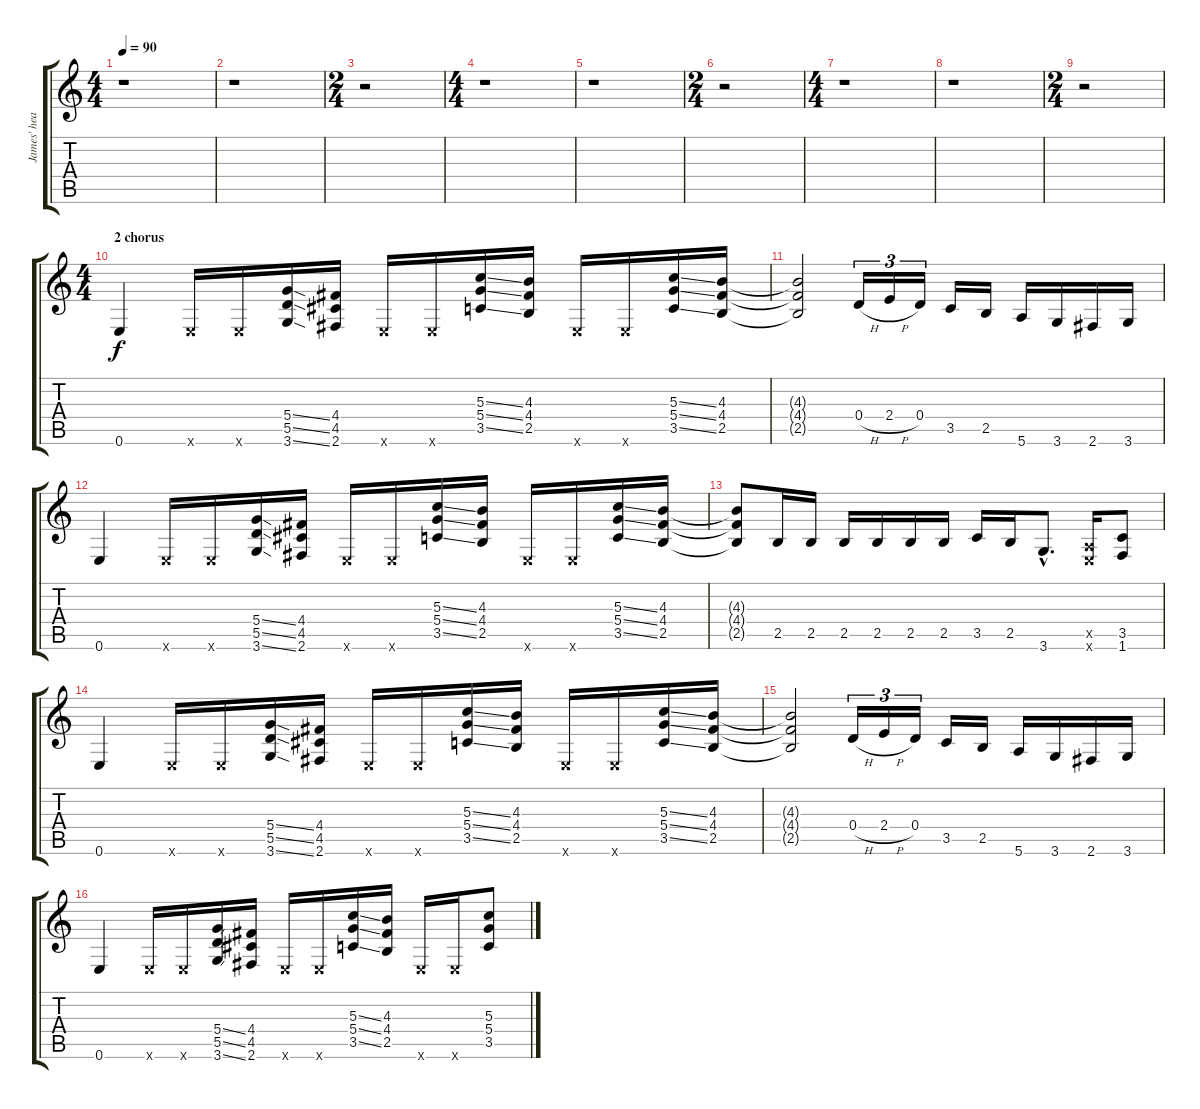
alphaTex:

\track ("James' heavy" "James' hea") {instrument distortionguitar}
\staff {score tabs}
\tuning (E4 B3 G3 D3 A2 E2) {hide}
\ts (4 4)
\tempo 90
\clef g2
\ks c
r.1{dy f} |
r.1 |
\ts (2 4)
r.2 |
\ts (4 4)
r.1 |
r.1 |
\ts (2 4)
r.2 |
\ts (4 4)
r.1 |
r.1 |
\ts (2 4)
r.2 |
\ts (4 4)
\section ("" "2 chorus")
0.6.4{volume 12} 0.6{x}.16 0.6{x}.16 (5.4{ss} 5.5{ss} 3.6{ss}).16 (4.4 4.5 2.6).16 0.6{x}.16 0.6{x}.16 (5.3{ss} 5.4{ss} 3.5{ss}).16 (4.3 4.4 2.5).16 0.6{x}.16 0.6{x}.16 (5.3{ss} 5.4{ss} 3.5{ss}).16 (4.3 4.4 2.5).16 |
(4.3{t} 4.4{t} 2.5{t}).2 0.4{h}.16{tu (3 2)} 2.4{h}.16{tu (3 2)} 0.4.16{tu (3 2)} 3.5.16 2.5.16 5.6.16 3.6.16 2.6.16 3.6.16 |
0.6.4 0.6{x}.16 0.6{x}.16 (5.4{ss} 5.5{ss} 3.6{ss}).16 (4.4 4.5 2.6).16 0.6{x}.16 0.6{x}.16 (5.3{ss} 5.4{ss} 3.5{ss}).16 (4.3 4.4 2.5).16 0.6{x}.16 0.6{x}.16 (5.3{ss} 5.4{ss} 3.5{ss}).16 (4.3 4.4 2.5).16 |
(4.3{t} 4.4{t} 2.5{t}).8 2.5.16 2.5.16 2.5.16 2.5.16 2.5.16 2.5.16 3.5.16 2.5.16 3.6{hac}.8{d} (0.5{x} 0.6{x}).16 (3.5 1.6).8 |
0.6.4 0.6{x}.16 0.6{x}.16 (5.4{ss} 5.5{ss} 3.6{ss}).16 (4.4 4.5 2.6).16 0.6{x}.16 0.6{x}.16 (5.3{ss} 5.4{ss} 3.5{ss}).16 (4.3 4.4 2.5).16 0.6{x}.16 0.6{x}.16 (5.3{ss} 5.4{ss} 3.5{ss}).16 (4.3 4.4 2.5).16 |
(4.3{t} 4.4{t} 2.5{t}).2 0.4{h}.16{tu (3 2)} 2.4{h}.16{tu (3 2)} 0.4.16{tu (3 2)} 3.5.16 2.5.16 5.6.16 3.6.16 2.6.16 3.6.16 |
0.6.4 0.6{x}.16 0.6{x}.16 (5.4{ss} 5.5{ss} 3.6{ss}).16 (4.4 4.5 2.6).16 0.6{x}.16 0.6{x}.16 (5.3{ss} 5.4{ss} 3.5{ss}).16 (4.3 4.4 2.5).16 0.6{x}.16 0.6{x}.16 (5.3{ss} 5.4{ss} 3.5{ss}).8
